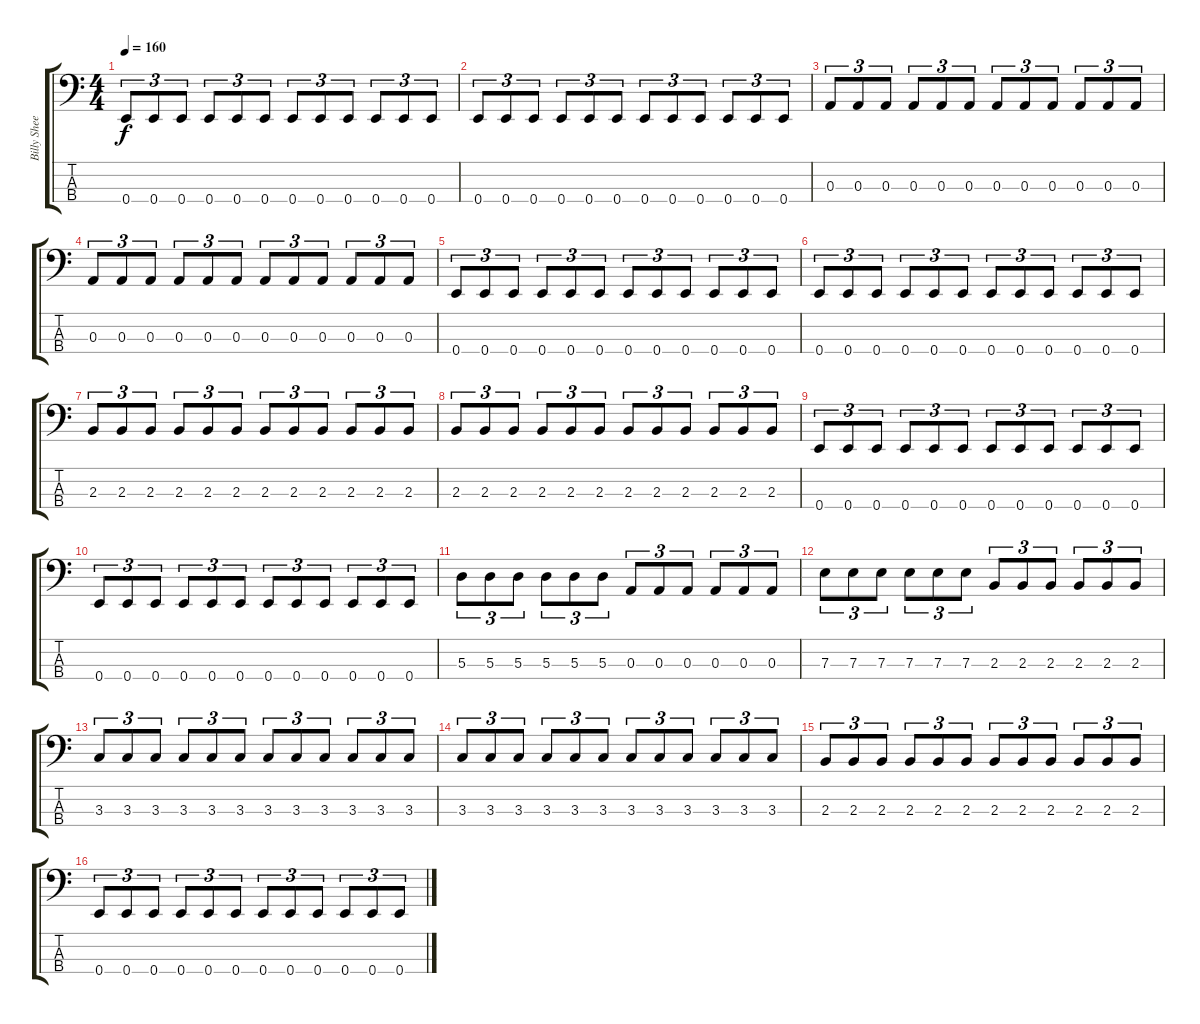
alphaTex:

\track ("Billy Sheehan" "Billy Shee") {instrument electricbassfinger}
\staff {score tabs}
\tuning (G2 D2 A1 E1) {hide}
\ts (4 4)
\tempo 160
\clef f4
\ks c
0.4.8{tu (3 2) dy f} 0.4.8{tu (3 2)} 0.4.8{tu (3 2)} 0.4.8{tu (3 2)} 0.4.8{tu (3 2)} 0.4.8{tu (3 2)} 0.4.8{tu (3 2)} 0.4.8{tu (3 2)} 0.4.8{tu (3 2)} 0.4.8{tu (3 2)} 0.4.8{tu (3 2)} 0.4.8{tu (3 2)} |
0.4.8{tu (3 2)} 0.4.8{tu (3 2)} 0.4.8{tu (3 2)} 0.4.8{tu (3 2)} 0.4.8{tu (3 2)} 0.4.8{tu (3 2)} 0.4.8{tu (3 2)} 0.4.8{tu (3 2)} 0.4.8{tu (3 2)} 0.4.8{tu (3 2)} 0.4.8{tu (3 2)} 0.4.8{tu (3 2)} |
0.3.8{tu (3 2)} 0.3.8{tu (3 2)} 0.3.8{tu (3 2)} 0.3.8{tu (3 2)} 0.3.8{tu (3 2)} 0.3.8{tu (3 2)} 0.3.8{tu (3 2)} 0.3.8{tu (3 2)} 0.3.8{tu (3 2)} 0.3.8{tu (3 2)} 0.3.8{tu (3 2)} 0.3.8{tu (3 2)} |
0.3.8{tu (3 2)} 0.3.8{tu (3 2)} 0.3.8{tu (3 2)} 0.3.8{tu (3 2)} 0.3.8{tu (3 2)} 0.3.8{tu (3 2)} 0.3.8{tu (3 2)} 0.3.8{tu (3 2)} 0.3.8{tu (3 2)} 0.3.8{tu (3 2)} 0.3.8{tu (3 2)} 0.3.8{tu (3 2)} |
0.4.8{tu (3 2)} 0.4.8{tu (3 2)} 0.4.8{tu (3 2)} 0.4.8{tu (3 2)} 0.4.8{tu (3 2)} 0.4.8{tu (3 2)} 0.4.8{tu (3 2)} 0.4.8{tu (3 2)} 0.4.8{tu (3 2)} 0.4.8{tu (3 2)} 0.4.8{tu (3 2)} 0.4.8{tu (3 2)} |
0.4.8{tu (3 2)} 0.4.8{tu (3 2)} 0.4.8{tu (3 2)} 0.4.8{tu (3 2)} 0.4.8{tu (3 2)} 0.4.8{tu (3 2)} 0.4.8{tu (3 2)} 0.4.8{tu (3 2)} 0.4.8{tu (3 2)} 0.4.8{tu (3 2)} 0.4.8{tu (3 2)} 0.4.8{tu (3 2)} |
2.3.8{tu (3 2)} 2.3.8{tu (3 2)} 2.3.8{tu (3 2)} 2.3.8{tu (3 2)} 2.3.8{tu (3 2)} 2.3.8{tu (3 2)} 2.3.8{tu (3 2)} 2.3.8{tu (3 2)} 2.3.8{tu (3 2)} 2.3.8{tu (3 2)} 2.3.8{tu (3 2)} 2.3.8{tu (3 2)} |
2.3.8{tu (3 2)} 2.3.8{tu (3 2)} 2.3.8{tu (3 2)} 2.3.8{tu (3 2)} 2.3.8{tu (3 2)} 2.3.8{tu (3 2)} 2.3.8{tu (3 2)} 2.3.8{tu (3 2)} 2.3.8{tu (3 2)} 2.3.8{tu (3 2)} 2.3.8{tu (3 2)} 2.3.8{tu (3 2)} |
0.4.8{tu (3 2)} 0.4.8{tu (3 2)} 0.4.8{tu (3 2)} 0.4.8{tu (3 2)} 0.4.8{tu (3 2)} 0.4.8{tu (3 2)} 0.4.8{tu (3 2)} 0.4.8{tu (3 2)} 0.4.8{tu (3 2)} 0.4.8{tu (3 2)} 0.4.8{tu (3 2)} 0.4.8{tu (3 2)} |
0.4.8{tu (3 2)} 0.4.8{tu (3 2)} 0.4.8{tu (3 2)} 0.4.8{tu (3 2)} 0.4.8{tu (3 2)} 0.4.8{tu (3 2)} 0.4.8{tu (3 2)} 0.4.8{tu (3 2)} 0.4.8{tu (3 2)} 0.4.8{tu (3 2)} 0.4.8{tu (3 2)} 0.4.8{tu (3 2)} |
5.3.8{tu (3 2)} 5.3.8{tu (3 2)} 5.3.8{tu (3 2)} 5.3.8{tu (3 2)} 5.3.8{tu (3 2)} 5.3.8{tu (3 2)} 0.3.8{tu (3 2)} 0.3.8{tu (3 2)} 0.3.8{tu (3 2)} 0.3.8{tu (3 2)} 0.3.8{tu (3 2)} 0.3.8{tu (3 2)} |
7.3.8{tu (3 2)} 7.3.8{tu (3 2)} 7.3.8{tu (3 2)} 7.3.8{tu (3 2)} 7.3.8{tu (3 2)} 7.3.8{tu (3 2)} 2.3.8{tu (3 2)} 2.3.8{tu (3 2)} 2.3.8{tu (3 2)} 2.3.8{tu (3 2)} 2.3.8{tu (3 2)} 2.3.8{tu (3 2)} |
3.3.8{tu (3 2)} 3.3.8{tu (3 2)} 3.3.8{tu (3 2)} 3.3.8{tu (3 2)} 3.3.8{tu (3 2)} 3.3.8{tu (3 2)} 3.3.8{tu (3 2)} 3.3.8{tu (3 2)} 3.3.8{tu (3 2)} 3.3.8{tu (3 2)} 3.3.8{tu (3 2)} 3.3.8{tu (3 2)} |
3.3.8{tu (3 2)} 3.3.8{tu (3 2)} 3.3.8{tu (3 2)} 3.3.8{tu (3 2)} 3.3.8{tu (3 2)} 3.3.8{tu (3 2)} 3.3.8{tu (3 2)} 3.3.8{tu (3 2)} 3.3.8{tu (3 2)} 3.3.8{tu (3 2)} 3.3.8{tu (3 2)} 3.3.8{tu (3 2)} |
2.3.8{tu (3 2)} 2.3.8{tu (3 2)} 2.3.8{tu (3 2)} 2.3.8{tu (3 2)} 2.3.8{tu (3 2)} 2.3.8{tu (3 2)} 2.3.8{tu (3 2)} 2.3.8{tu (3 2)} 2.3.8{tu (3 2)} 2.3.8{tu (3 2)} 2.3.8{tu (3 2)} 2.3.8{tu (3 2)} |
0.4.8{tu (3 2)} 0.4.8{tu (3 2)} 0.4.8{tu (3 2)} 0.4.8{tu (3 2)} 0.4.8{tu (3 2)} 0.4.8{tu (3 2)} 0.4.8{tu (3 2)} 0.4.8{tu (3 2)} 0.4.8{tu (3 2)} 0.4.8{tu (3 2)} 0.4.8{tu (3 2)} 0.4.8{tu (3 2)}
